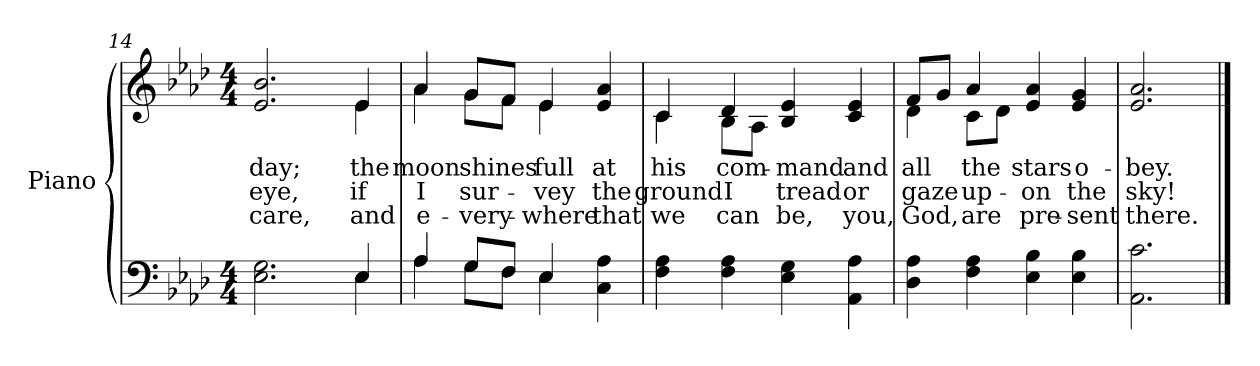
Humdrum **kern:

**kern	**kern	**text	**text	**text
*part2	*part1	*part1	*part1	*part1
*staff2	*staff1	*staff1	*staff1	*staff1
*I"Piano	*I"Piano	*	*	*
*I'Pno.	*I'Pno.	*	*	*
*clefF4	*clefG2	*	*	*
*k[b-e-a-d-]	*k[b-e-a-d-]	*	*	*
*A-:	*A-:	*	*	*
*M4/4	*M4/4	*	*	*
=14	=14	=14	=14	=14
!	!	!LO:LY:b:color=#000000	!LO:LY:b:color=#000000	!LO:LY:b:color=#000000
2.E-i\ 2.Gi	2.e-i/ 2.b-i	day;	eye,	care,
!!LO:LB:g=z
=15-	=15-	=15-	=15-	=15-
*^	*	*	*	*
!	!	!	!LO:LY:b:color=#000000	!LO:LY:b:color=#000000	!LO:LY:b:color=#000000
*	*	*^	*	*	*
4E-i/	4E-i\	4e-i/	4e-i\	the	if	and
=16	=16	=16	=16	=16	=16	=16
!	!	!	!	!LO:LY:b:color=#000000	!LO:LY:b:color=#000000	!LO:LY:b:color=#000000
4A-i/	4A-i\	4a-i/	4a-i\	moon	I	e-
!	!	!	!	!LO:LY:b:color=#000000	!LO:LY:b:color=#000000	!LO:LY:b:color=#000000
8Gi/L	8Gi\L	8gi/L	8gi\L	shines	sur-	-very-
8Fi/J	8Fi\J	8fi/J	8fi\J	.	.	.
!	!	!	!	!LO:LY:b:color=#000000	!LO:LY:b:color=#000000	!LO:LY:b:color=#000000
4E-i/	4E-i\	4e-i/	4e-i\	full	-vey	-where
!	!	!	!	!LO:LY:b:color=#000000	!LO:LY:b:color=#000000	!LO:LY:b:color=#000000
4Ci\ 4A-i	4ryy	4e-i/ 4a-i	4ryy	at	the	that
*v	*v	*	*	*	*	*
=17	=17	=17	=17	=17	=17
*^	*	*	*	*	*
!	!	!	!	!LO:LY:b:color=#000000	!LO:LY:b:color=#000000	!LO:LY:b:color=#000000
*v	*v	*	*	*	*	*
4Fi\ 4A-i	4ci/	4ci\	his	ground	we
!	!	!	!LO:LY:b:color=#000000	!LO:LY:b:color=#000000	!LO:LY:b:color=#000000
4Fi\ 4A-i	4d-i/	8B-i\L	com-	I	can
.	.	8A-i\J	.	.	.
!	!	!	!LO:LY:b:color=#000000	!LO:LY:b:color=#000000	!LO:LY:b:color=#000000
4E-i\ 4Gi	4B-i/ 4e-i	2ryy	-mand	tread	be,
!	!	!	!LO:LY:b:color=#000000	!LO:LY:b:color=#000000	!LO:LY:b:color=#000000
4AA-i\ 4A-i	4ci/ 4e-i	.	and	or	you,
!!LO:LB:g=z	!!
=18	=18	=18	=18	=18	=18
!	!	!	!LO:LY:b:color=#000000	!LO:LY:b:color=#000000	!LO:LY:b:color=#000000
4D-i\ 4A-i	8fi/L	4d-i\	all	gaze	God,
.	8gi/J	.	.	.	.
!	!	!	!LO:LY:b:color=#000000	!LO:LY:b:color=#000000	!LO:LY:b:color=#000000
4Fi\ 4A-i	4a-i/	8ci\L	the	up-	are
.	.	8d-i\J	.	.	.
!	!	!	!LO:LY:b:color=#000000	!LO:LY:b:color=#000000	!LO:LY:b:color=#000000
4E-i\ 4B-i	4e-i/ 4a-i	2ryy	stars	-on	pre-
!	!	!	!LO:LY:b:color=#000000	!LO:LY:b:color=#000000	!LO:LY:b:color=#000000
4E-i\ 4B-i	4e-i/ 4gi	.	o-	the	-sent
*	*v	*v	*	*	*
=19	=19	=19	=19	=19
!	!	!LO:LY:b:color=#000000	!LO:LY:b:color=#000000	!LO:LY:b:color=#000000
2.AA-i\ 2.ci	2.e-i/ 2.a-i	-bey.	sky!	there.
==	==	==	==	==
*-	*-	*-	*-	*-
